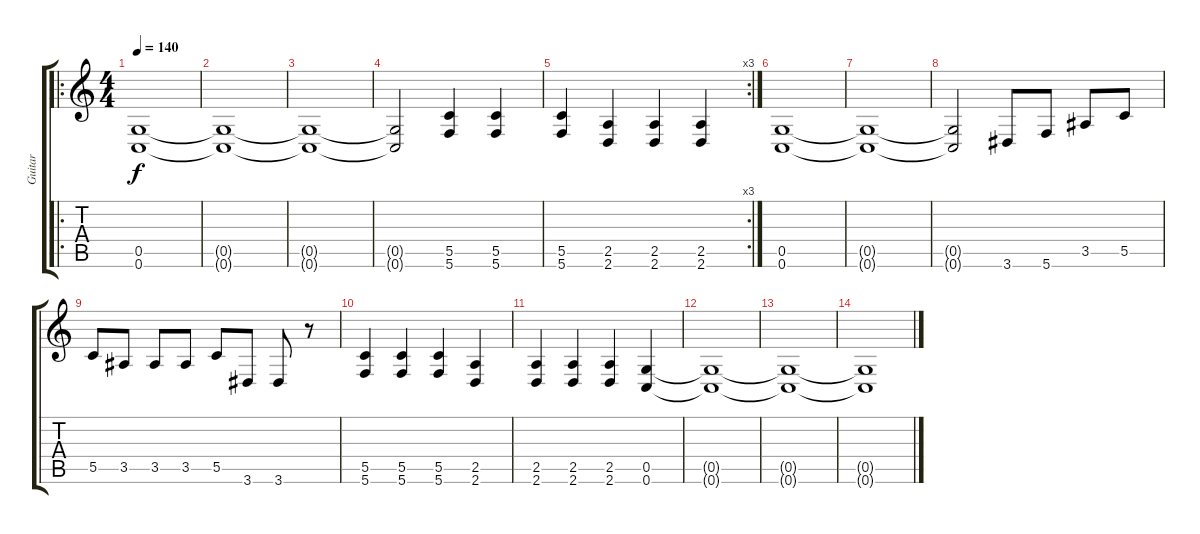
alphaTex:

\track ("Guitar" "Guitar") {instrument distortionguitar}
\staff {score tabs}
\tuning (D4 A3 F3 C3 G2 C2) {hide}
\ro
\ts (4 4)
\tempo 140
\clef g2
\ks c
(0.5 0.6).1{dy f} |
(0.5{t} 0.6{t}).1 |
(0.5{t} 0.6{t}).1 |
(0.5{t} 0.6{t}).2 (5.5 5.6).4 (5.5 5.6).4 |
\rc 3
(5.5 5.6).4 (2.5 2.6).4 (2.5 2.6).4 (2.5 2.6).4 |
(0.5 0.6).1 |
(0.5{t} 0.6{t}).1 |
(0.5{t} 0.6{t}).2 3.6.8 5.6.8 3.5.8 5.5.8 |
5.5.8 3.5.8 3.5.8 3.5.8 5.5.8 3.6.8 3.6.8 r.8 |
(5.5 5.6).4 (5.5 5.6).4 (5.5 5.6).4 (2.5 2.6).4 |
(2.5 2.6).4 (2.5 2.6).4 (2.5 2.6).4 (0.5 0.6).4 |
(0.5{t} 0.6{t}).1 |
(0.5{t} 0.6{t}).1 |
(0.5{t} 0.6{t}).1
